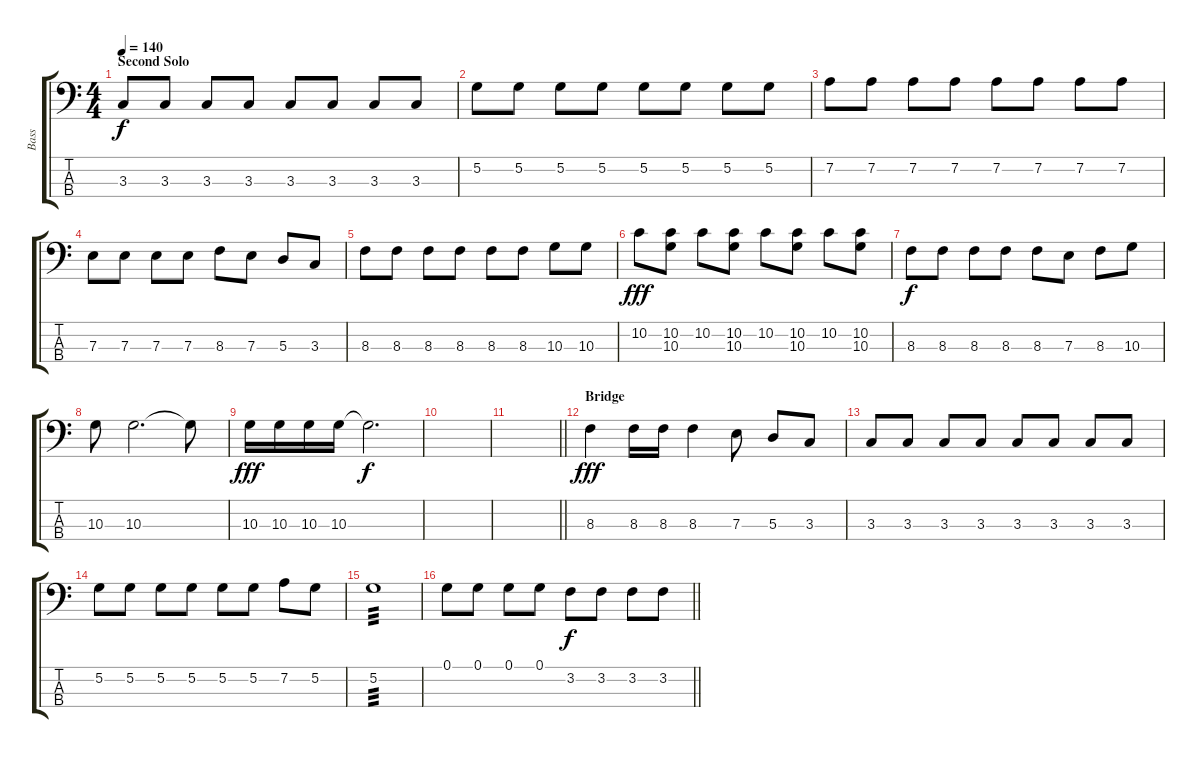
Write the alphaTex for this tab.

\track ("Bass" "Bass") {instrument electricbassfinger}
\staff {score tabs}
\tuning (G2 D2 A1 E1) {hide}
\ts (4 4)
\section ("" "Second Solo")
\tempo 140
\clef f4
\ks c
3.3.8{dy f} 3.3.8 3.3.8 3.3.8 3.3.8 3.3.8 3.3.8 3.3.8 |
5.2.8 5.2.8 5.2.8 5.2.8 5.2.8 5.2.8 5.2.8 5.2.8 |
7.2.8 7.2.8 7.2.8 7.2.8 7.2.8 7.2.8 7.2.8 7.2.8 |
7.3.8 7.3.8 7.3.8 7.3.8 8.3.8 7.3.8 5.3.8 3.3.8 |
8.3.8 8.3.8 8.3.8 8.3.8 8.3.8 8.3.8 10.3.8 10.3.8 |
10.2.8{dy fff} (10.2 10.3).8 10.2.8 (10.2 10.3).8 10.2.8 (10.2 10.3).8 10.2.8 (10.2 10.3).8 |
8.3.8{dy f} 8.3.8 8.3.8 8.3.8 8.3.8 7.3.8 8.3.8 10.3.8 |
10.3.8 10.3.2{d} 10.3{t}.8 |
10.3.16{dy fff} 10.3.16 10.3.16 10.3.16 10.3{t}.2{d dy f} |
|
\barLineRight lightlight
|
\section ("" "Bridge")
8.3.4{dy fff} 8.3.16 8.3.16 8.3.4 7.3.8 5.3.8 3.3.8 |
3.3.8 3.3.8 3.3.8 3.3.8 3.3.8 3.3.8 3.3.8 3.3.8 |
5.2.8 5.2.8 5.2.8 5.2.8 5.2.8 5.2.8 7.2.8 5.2.8 |
5.2.1{tp 3} |
\barLineRight lightlight
0.1.8 0.1.8 0.1.8 0.1.8 3.2.8{dy f} 3.2.8 3.2.8 3.2.8
